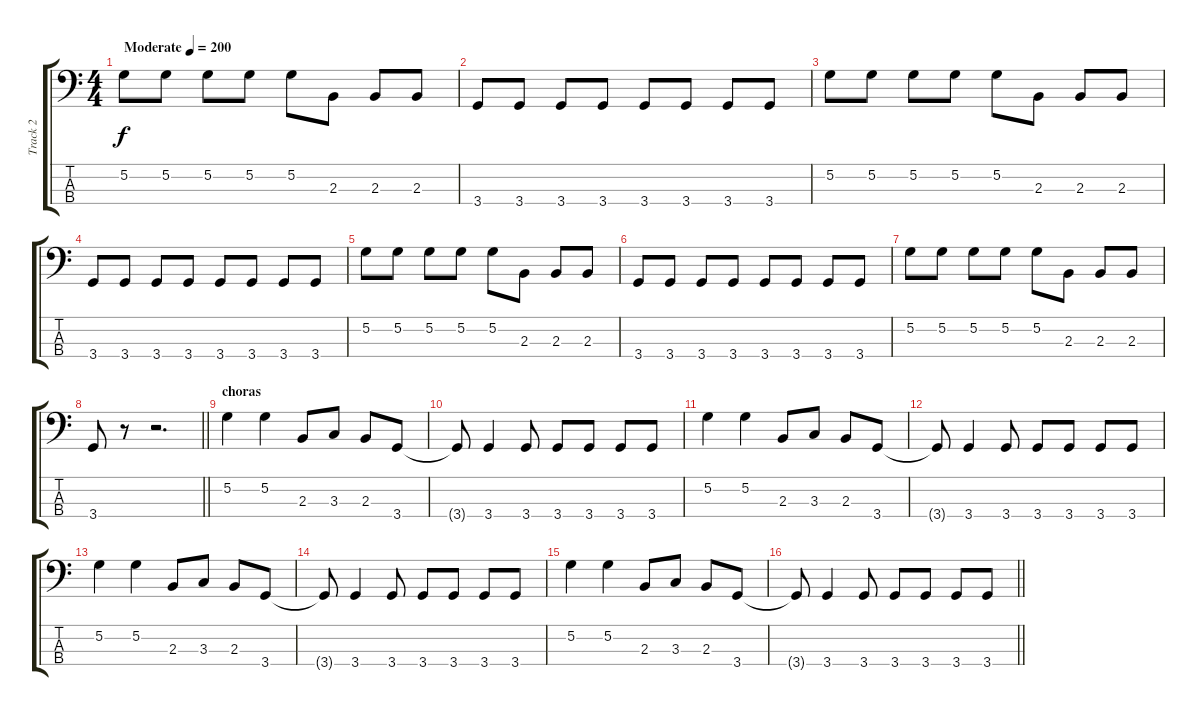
\track ("Track 2" "Track 2") {instrument electricbasspick}
\staff {score tabs}
\tuning (G2 D2 A1 E1) {hide}
\ts (4 4)
\tempo (200 "Moderate")
\clef f4
\ks c
5.2.8{dy f instrument electricbasspick} 5.2.8 5.2.8 5.2.8 5.2.8 2.3.8 2.3.8 2.3.8 |
3.4.8 3.4.8 3.4.8 3.4.8 3.4.8 3.4.8 3.4.8 3.4.8 |
5.2.8 5.2.8 5.2.8 5.2.8 5.2.8 2.3.8 2.3.8 2.3.8 |
3.4.8 3.4.8 3.4.8 3.4.8 3.4.8 3.4.8 3.4.8 3.4.8 |
5.2.8 5.2.8 5.2.8 5.2.8 5.2.8 2.3.8 2.3.8 2.3.8 |
3.4.8 3.4.8 3.4.8 3.4.8 3.4.8 3.4.8 3.4.8 3.4.8 |
5.2.8 5.2.8 5.2.8 5.2.8 5.2.8 2.3.8 2.3.8 2.3.8 |
\barLineRight lightlight
3.4.8 r.8 r.2{d} |
\section ("" "choras")
5.2.4 5.2.4 2.3.8 3.3.8 2.3.8 3.4.8 |
3.4{t}.8 3.4.4 3.4.8 3.4.8 3.4.8 3.4.8 3.4.8 |
5.2.4 5.2.4 2.3.8 3.3.8 2.3.8 3.4.8 |
3.4{t}.8 3.4.4 3.4.8 3.4.8 3.4.8 3.4.8 3.4.8 |
5.2.4 5.2.4 2.3.8 3.3.8 2.3.8 3.4.8 |
3.4{t}.8 3.4.4 3.4.8 3.4.8 3.4.8 3.4.8 3.4.8 |
5.2.4 5.2.4 2.3.8 3.3.8 2.3.8 3.4.8 |
\barLineRight lightlight
3.4{t}.8 3.4.4 3.4.8 3.4.8 3.4.8 3.4.8 3.4.8
